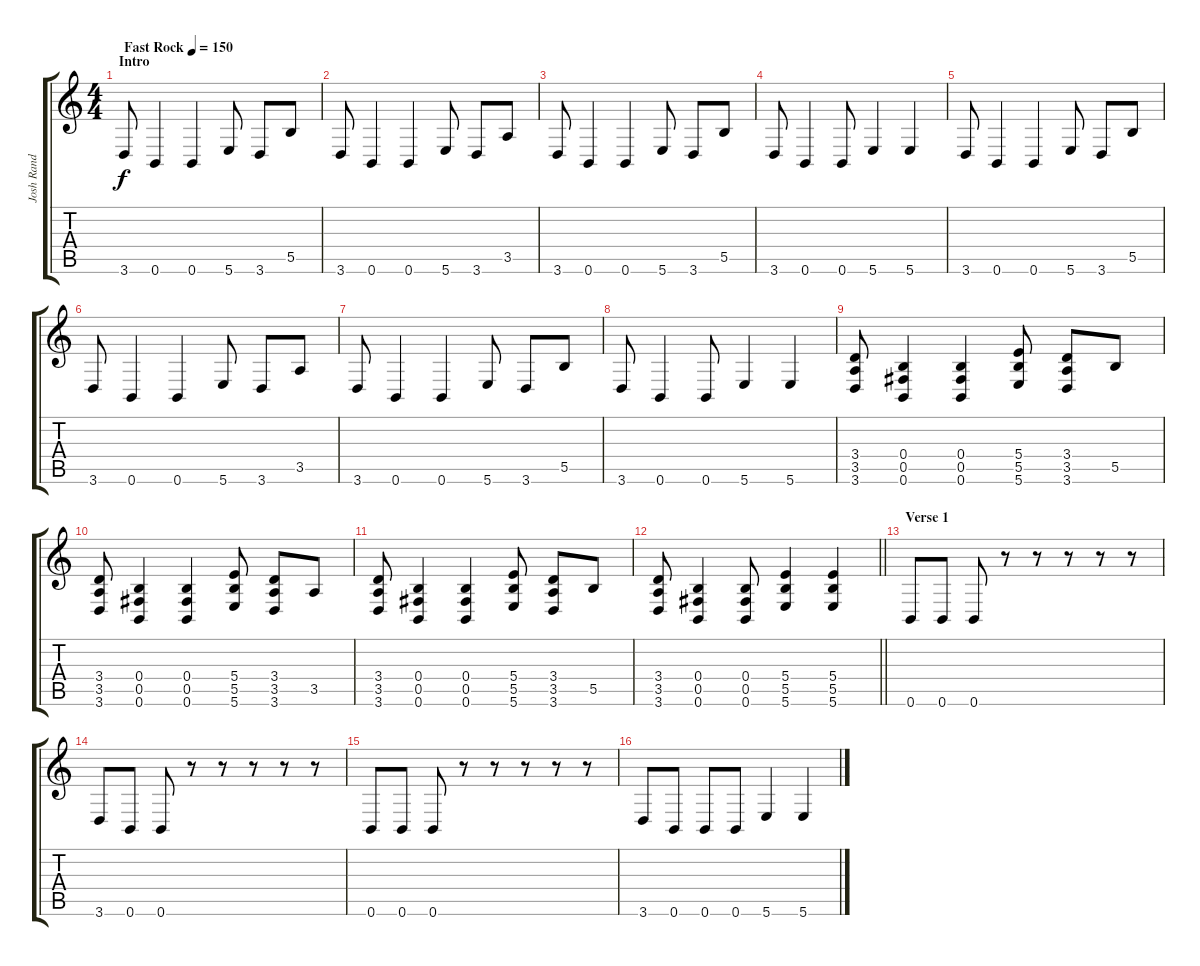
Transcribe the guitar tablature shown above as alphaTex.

\track ("Josh Rand" "Josh Rand") {instrument distortionguitar}
\staff {score tabs}
\tuning (Db4 Ab3 E3 B2 Gb2 B1) {hide}
\ts (4 4)
\section ("" "Intro")
\tempo (150 "Fast Rock")
\clef g2
\ks c
3.6.8{dy f instrument distortionguitar} 0.6.4 0.6.4 5.6.8 3.6.8 5.5.8 |
3.6.8 0.6.4 0.6.4 5.6.8 3.6.8 3.5.8 |
3.6.8 0.6.4 0.6.4 5.6.8 3.6.8 5.5.8 |
3.6.8 0.6.4 0.6.8 5.6.4 5.6.4 |
3.6.8 0.6.4 0.6.4 5.6.8 3.6.8 5.5.8 |
3.6.8 0.6.4 0.6.4 5.6.8 3.6.8 3.5.8 |
3.6.8 0.6.4 0.6.4 5.6.8 3.6.8 5.5.8 |
3.6.8 0.6.4 0.6.8 5.6.4 5.6.4 |
(3.4 3.5 3.6).8 (0.4 0.5 0.6).4 (0.4 0.5 0.6).4 (5.4 5.5 5.6).8 (3.4 3.5 3.6).8 5.5.8 |
(3.4 3.5 3.6).8 (0.4 0.5 0.6).4 (0.4 0.5 0.6).4 (5.4 5.5 5.6).8 (3.4 3.5 3.6).8 3.5.8 |
(3.4 3.5 3.6).8 (0.4 0.5 0.6).4 (0.4 0.5 0.6).4 (5.4 5.5 5.6).8 (3.4 3.5 3.6).8 5.5.8 |
\barLineRight lightlight
(3.4 3.5 3.6).8 (0.4 0.5 0.6).4 (0.4 0.5 0.6).8 (5.4 5.5 5.6).4 (5.4 5.5 5.6).4 |
\section ("" "Verse 1")
0.6.8 0.6.8 0.6.8 r.8 r.8 r.8 r.8 r.8 |
3.6.8 0.6.8 0.6.8 r.8 r.8 r.8 r.8 r.8 |
0.6.8 0.6.8 0.6.8 r.8 r.8 r.8 r.8 r.8 |
3.6.8 0.6.8 0.6.8 0.6.8 5.6.4 5.6.4
